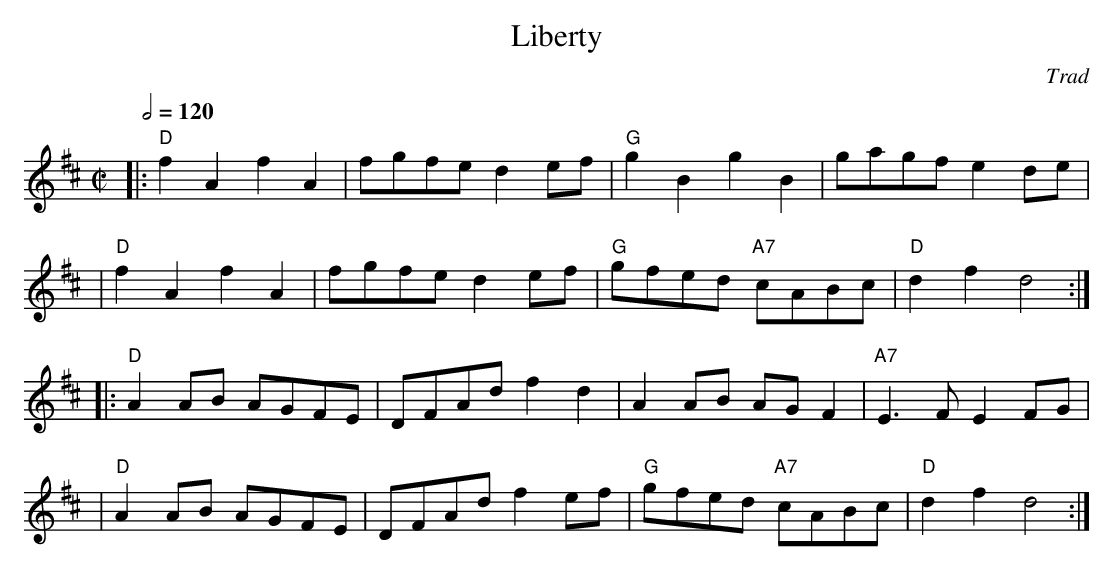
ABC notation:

X:1
T:Liberty
O:Trad
M:C|
L:1/8
Q:1/2=120
K:D
|: "D" f2A2 f2A2 | fgfe d2ef | "G"g2B2 g2B2 | gagf e2de |
|  "D" f2A2 f2A2 | fgfe d2ef | "G"gfed "A7"cABc | "D"d2f2 d4 :|
|: "D"A2AB AGFE | DFAd f2d2 | A2AB AGF2 | "A7"E3F E2FG |
|  "D"A2AB AGFE | DFAd f2ef | "G"gfed "A7"cABc | "D"d2f2 d4 :|
